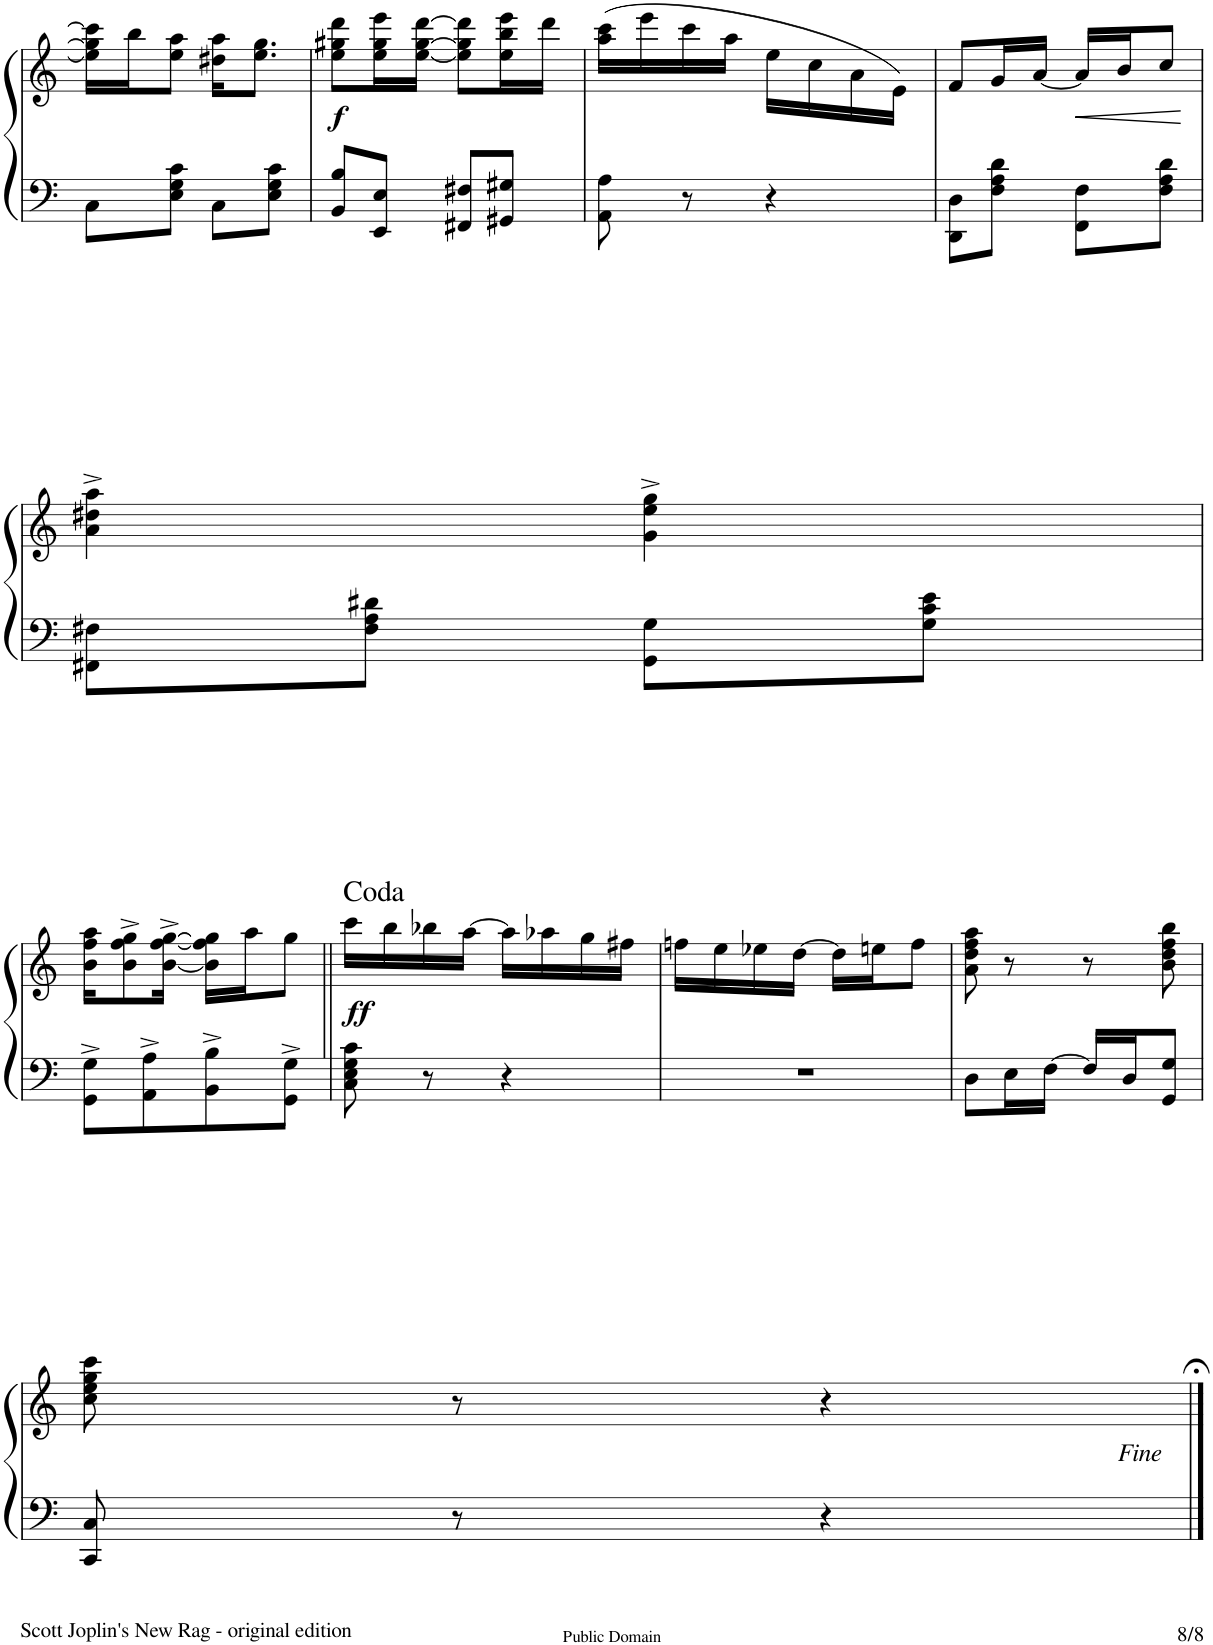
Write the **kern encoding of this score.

**kern	**kern	**dynam
*part1	*part1	*part1
*staff2	*staff1	*staff1/2
*I"Piano	*	*
*I'Pno.	*	*
!!LO:PB:g=z
*clefF4	*clefG2	*
*k[]	*k[]	*
*C:	*C:	*
*M2/4	*M2/4	*
=102	=102	=102
8C\L	16ee\] 16gg\] 16ccc\]LL	.
.	16bb\J	.
8E\ 8G\ 8c\J	8ee\ 8aa\J	.
8C\L	16dd#X\ 16aa\KL	.
.	8.ee\ 8.gg\J	.
8E\ 8G\ 8c\J	.	.
=103	=103	=103
!	!	!LO:DY:b
8BB/ 8B/L	8ee\ 8gg#X\ 8ddd\L	f
8EE/ 8E/J	16ee\ 16gg#\ 16eee\L	.
.	[16ee\ [16gg#\ [16ddd\JJ	.
8FF#X/ 8F#X/L	8ee\] 8gg#\] 8ddd\]L	.
8GG#X/ 8G#X/J	16ee\ 16bb\ 16eee\L	.
.	16ddd\JJ	.
=104	=104	=104
8AA\ 8A\	(16aa\ 16ccc\LL	.
.	16eee\	.
8r	16ccc\	.
.	16aa\JJ	.
4r	16ee\LL	.
.	16cc\	.
.	16a\	.
.	16e\JJ)	.
=105	=105	=105
8DD\ 8D\L	8f/L	.
8F\ 8A\ 8d\J	16g/L	.
.	[16a/JJ	.
8FF\ 8F\L	16a/LL]	.
.	16b/J	.
8F\ 8A\ 8d\J	8cc/J	.
!!LO:LB:g=z
=106	=106	=106
8FF#X\ 8F#X\L	4a\^> 4dd#X\^> 4aa\^>	.
8F#\ 8A\ 8d#X\J	.	.
8GG\ 8G\L	4g\^> 4ee\^> 4gg\^>	.
8G\ 8c\ 8e\J	.	.
!!LO:LB:g=z
=107	=107	=107
8GG\^> 8G\^>L	16b\ 16ff\ 16aa\KL	.
.	8b\^> 8ff\^> 8gg\^>	.
8AA\^> 8A\^>	.	.
.	[16b\^> [16ff\^> [16gg\^>Jk	.
8BB\^> 8B\^>	16b\] 16ff\] 16gg\]LL	.
.	16aa\J	.
8GG\^> 8G\^>J	8gg\J	.
=108||	=108||	=108||
!	!	!LO:DY:b
8C\ 8E\ 8G\ 8c\	16ccc\LL	ff
.	16bb\	.
8r	16bb-X\	.
.	[16aa\JJ	.
4r	16aa\LL]	.
.	16aa-X\	.
.	16gg\	.
.	16ff#X\JJ	.
=109	=109	=109
2r	16ffn\LL	.
.	16ee\	.
.	16ee-X\	.
.	[16dd\JJ	.
.	16dd\LL]	.
.	16een\J	.
.	8ff\J	.
=110	=110	=110
8D\L	8a\ 8dd\ 8ff\ 8aa\	.
16E\L	8r	.
[16F\JJ	.	.
16F/LL]	8r	.
16D/J	.	.
8GG/ 8G/J	8b\ 8dd\ 8ff\ 8bb\	.
!!LO:LB:g=z
=111	=111	=111
8CC/ 8C/	8cc\ 8ee\ 8gg\ 8ccc\	.
8r	8r	.
4r	4r	.
==	==	==
*-	*-	*-
